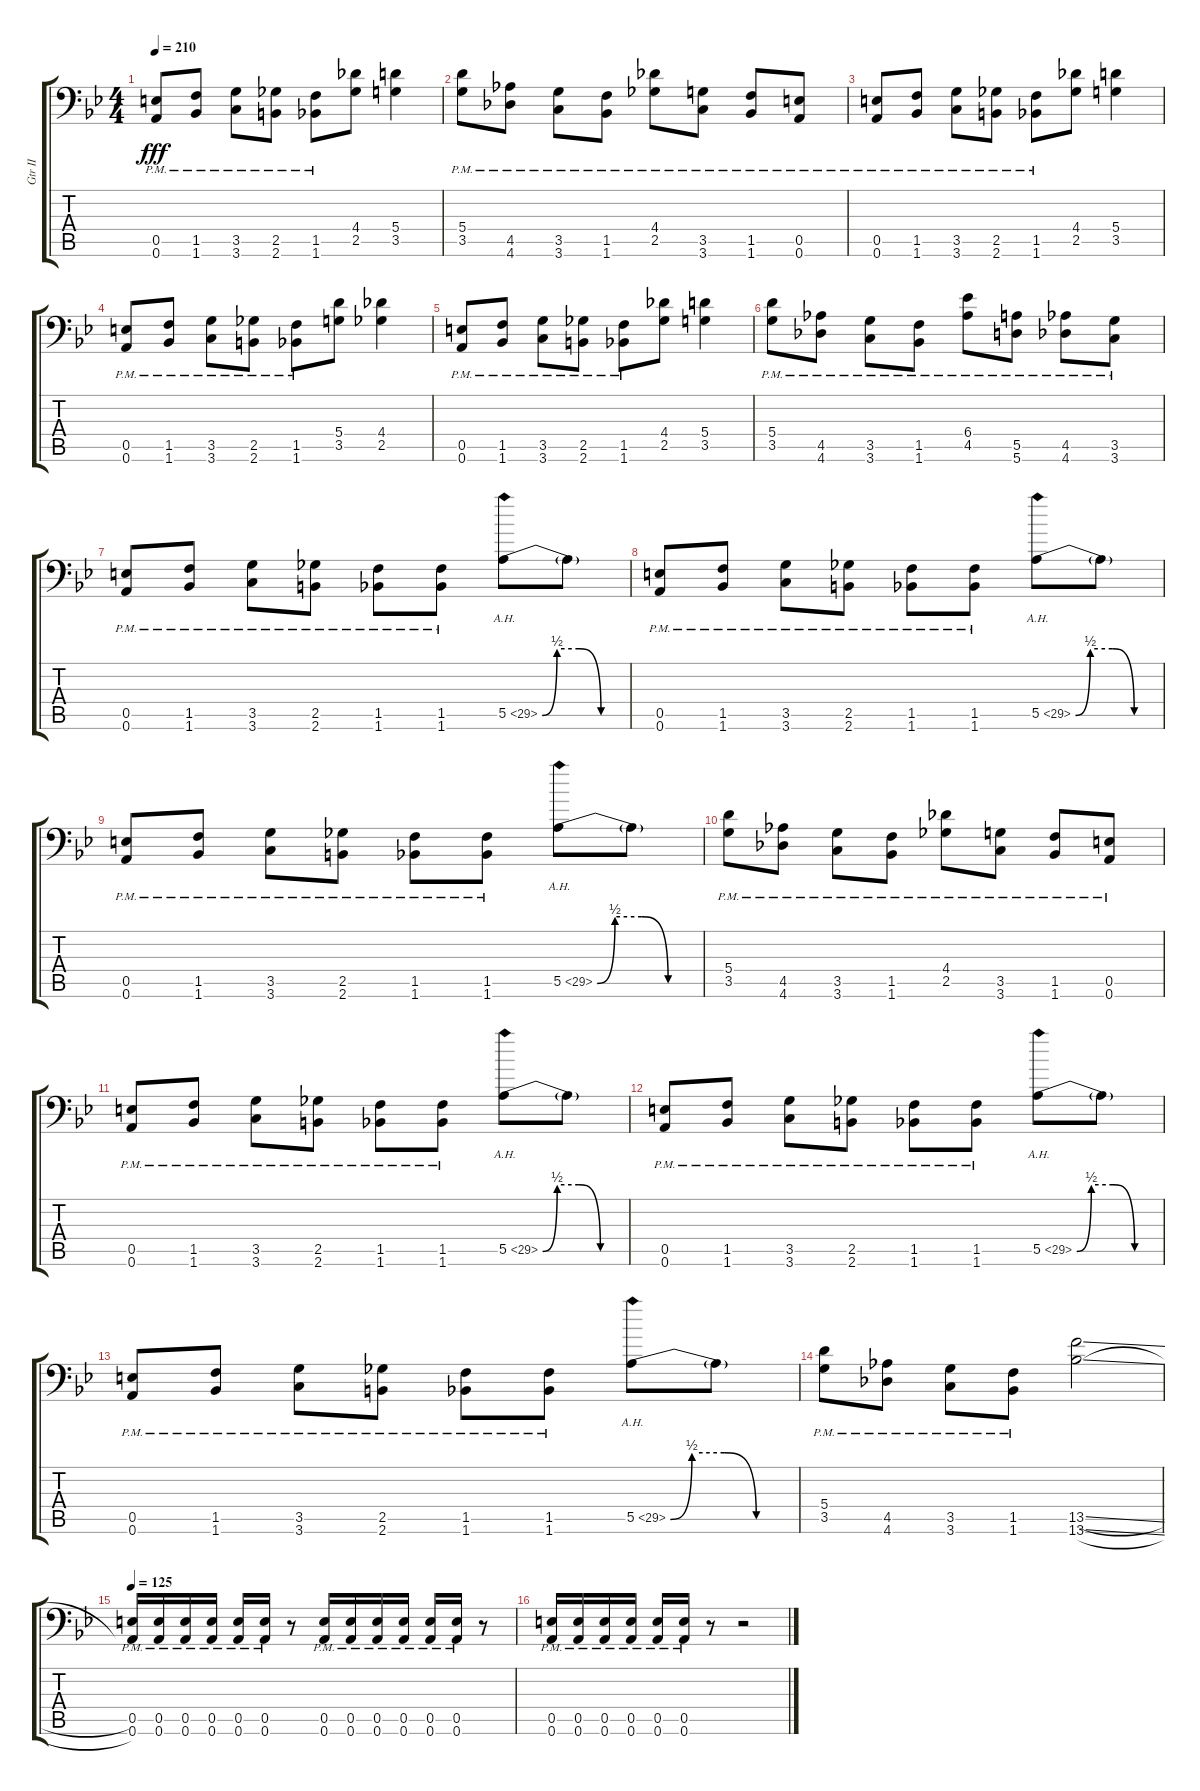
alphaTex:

\track ("Gtr II" "Gtr II") {instrument overdrivenguitar}
\staff {score tabs}
\tuning (B3 Gb3 D3 A2 E2 A1) {hide}
\ts (4 4)
\tempo 210
\clef f4
\ks bb
(0.5{pm} 0.6{pm}).8{dy fff} (1.5{pm} 1.6{pm}).8 (3.5{pm} 3.6{pm}).8 (2.5{pm} 2.6{pm}).8 (1.5{pm} 1.6{pm}).8 (4.4 2.5).8 (5.4 3.5).4 |
(5.4{pm} 3.5{pm}).8 (4.5{pm} 4.6{pm}).8 (3.5{pm} 3.6{pm}).8 (1.5{pm} 1.6{pm}).8 (4.4{pm} 2.5{pm}).8 (3.5{pm} 3.6{pm}).8 (1.5{pm} 1.6{pm}).8 (0.5{pm} 0.6{pm}).8 |
(0.5{pm} 0.6{pm}).8 (1.5{pm} 1.6{pm}).8 (3.5{pm} 3.6{pm}).8 (2.5{pm} 2.6{pm}).8 (1.5{pm} 1.6{pm}).8 (4.4 2.5).8 (5.4 3.5).4 |
(0.5{pm} 0.6{pm}).8 (1.5{pm} 1.6{pm}).8 (3.5{pm} 3.6{pm}).8 (2.5{pm} 2.6{pm}).8 (1.5{pm} 1.6{pm}).8 (5.4 3.5).8 (4.4 2.5).4 |
(0.5{pm} 0.6{pm}).8 (1.5{pm} 1.6{pm}).8 (3.5{pm} 3.6{pm}).8 (2.5{pm} 2.6{pm}).8 (1.5{pm} 1.6{pm}).8 (4.4 2.5).8 (5.4 3.5).4 |
(5.4{pm} 3.5{pm}).8 (4.5{pm} 4.6{pm}).8 (3.5{pm} 3.6{pm}).8 (1.5{pm} 1.6{pm}).8 (6.4{pm} 4.5{pm}).8 (5.5{pm} 5.6{pm}).8 (4.5{pm} 4.6{pm}).8 (3.5{pm} 3.6{pm}).8 |
(0.5{pm} 0.6{pm}).8 (1.5{pm} 1.6{pm}).8 (3.5{pm} 3.6{pm}).8 (2.5{pm} 2.6{pm}).8 (1.5{pm} 1.6{pm}).8 (1.5{pm} 1.6{pm}).8 5.5{be (custom 0 0 10 2 25 2 40 0 60 0) ah 24}.8 5.5{t}.8 |
(0.5{pm} 0.6{pm}).8 (1.5{pm} 1.6{pm}).8 (3.5{pm} 3.6{pm}).8 (2.5{pm} 2.6{pm}).8 (1.5{pm} 1.6{pm}).8 (1.5{pm} 1.6{pm}).8 5.5{be (custom 0 0 10 2 25 2 40 0 60 0) ah 24}.8 5.5{t}.8 |
(0.5{pm} 0.6{pm}).8 (1.5{pm} 1.6{pm}).8 (3.5{pm} 3.6{pm}).8 (2.5{pm} 2.6{pm}).8 (1.5{pm} 1.6{pm}).8 (1.5{pm} 1.6{pm}).8 5.5{be (custom 0 0 10 2 25 2 40 0 60 0) ah 24}.8 5.5{t}.8 |
(5.4{pm} 3.5{pm}).8 (4.5{pm} 4.6{pm}).8 (3.5{pm} 3.6{pm}).8 (1.5{pm} 1.6{pm}).8 (4.4{pm} 2.5{pm}).8 (3.5{pm} 3.6{pm}).8 (1.5{pm} 1.6{pm}).8 (0.5{pm} 0.6{pm}).8 |
(0.5{pm} 0.6{pm}).8 (1.5{pm} 1.6{pm}).8 (3.5{pm} 3.6{pm}).8 (2.5{pm} 2.6{pm}).8 (1.5{pm} 1.6{pm}).8 (1.5{pm} 1.6{pm}).8 5.5{be (custom 0 0 10 2 25 2 40 0 60 0) ah 24}.8 5.5{t}.8 |
(0.5{pm} 0.6{pm}).8 (1.5{pm} 1.6{pm}).8 (3.5{pm} 3.6{pm}).8 (2.5{pm} 2.6{pm}).8 (1.5{pm} 1.6{pm}).8 (1.5{pm} 1.6{pm}).8 5.5{be (custom 0 0 10 2 25 2 40 0 60 0) ah 24}.8 5.5{t}.8 |
(0.5{pm} 0.6{pm}).8 (1.5{pm} 1.6{pm}).8 (3.5{pm} 3.6{pm}).8 (2.5{pm} 2.6{pm}).8 (1.5{pm} 1.6{pm}).8 (1.5{pm} 1.6{pm}).8 5.5{be (custom 0 0 10 2 25 2 40 0 60 0) ah 24}.8 5.5{t}.8 |
(5.4{pm} 3.5{pm}).8 (4.5{pm} 4.6{pm}).8 (3.5{pm} 3.6{pm}).8 (1.5{pm} 1.6{pm}).8 (13.5{sl} 13.6{sl}).2 |
\tempo 125
(0.5{pm} 0.6{pm}).16 (0.5{pm} 0.6{pm}).16 (0.5{pm} 0.6{pm}).16 (0.5{pm} 0.6{pm}).16 (0.5{pm} 0.6{pm}).16 (0.5{pm} 0.6{pm}).16 r.8 (0.5{pm} 0.6{pm}).16 (0.5{pm} 0.6{pm}).16 (0.5{pm} 0.6{pm}).16 (0.5{pm} 0.6{pm}).16 (0.5{pm} 0.6{pm}).16 (0.5{pm} 0.6{pm}).16 r.8 |
(0.5{pm} 0.6{pm}).16 (0.5{pm} 0.6{pm}).16 (0.5{pm} 0.6{pm}).16 (0.5{pm} 0.6{pm}).16 (0.5{pm} 0.6{pm}).16 (0.5{pm} 0.6{pm}).16 r.8 r.2
